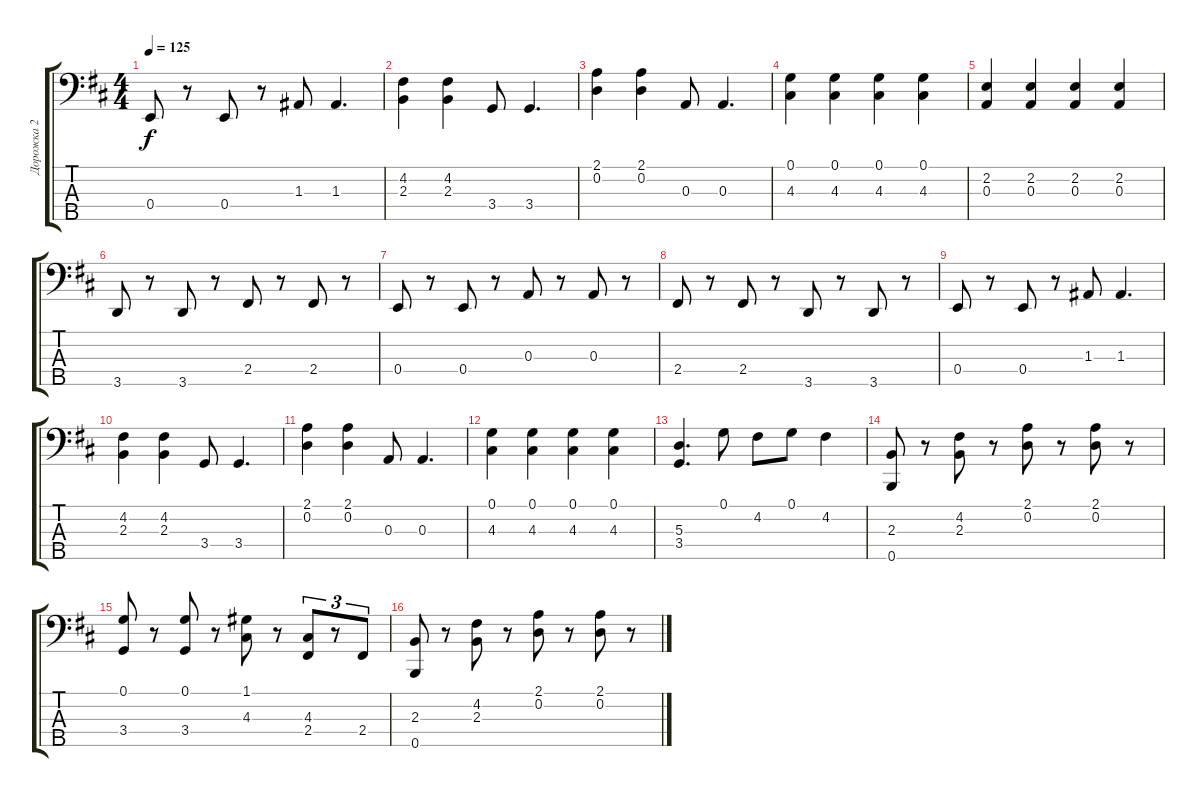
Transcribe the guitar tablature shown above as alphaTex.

\track ("Дорожка 2" "Дорожка 2") {instrument electricbassfinger}
\staff {score tabs}
\tuning (G2 D2 A1 E1 B0) {hide}
\ts (4 4)
\tempo 125
\clef f4
\ks d
0.4.8{dy f} r.8 0.4.8 r.8 1.3.8 1.3.4{d} |
(4.2 2.3).4 (4.2 2.3).4 3.4.8 3.4.4{d} |
(2.1 0.2).4 (2.1 0.2).4 0.3.8 0.3.4{d} |
(0.1 4.3).4 (0.1 4.3).4 (0.1 4.3).4 (0.1 4.3).4 |
(2.2 0.3).4 (2.2 0.3).4 (2.2 0.3).4 (2.2 0.3).4 |
3.5.8 r.8 3.5.8 r.8 2.4.8 r.8 2.4.8 r.8 |
0.4.8 r.8 0.4.8 r.8 0.3.8 r.8 0.3.8 r.8 |
2.4.8 r.8 2.4.8 r.8 3.5.8 r.8 3.5.8 r.8 |
0.4.8 r.8 0.4.8 r.8 1.3.8 1.3.4{d} |
(4.2 2.3).4 (4.2 2.3).4 3.4.8 3.4.4{d} |
(2.1 0.2).4 (2.1 0.2).4 0.3.8 0.3.4{d} |
(0.1 4.3).4 (0.1 4.3).4 (0.1 4.3).4 (0.1 4.3).4 |
(5.3 3.4).4{d} 0.1.8 4.2.8 0.1.8 4.2.4 |
(2.3 0.5).8 r.8 (4.2 2.3).8 r.8 (2.1 0.2).8 r.8 (2.1 0.2).8 r.8 |
(0.1 3.4).8 r.8 (0.1 3.4).8 r.8 (1.1 4.3).8 r.8 (4.3 2.4).8{tu (3 2)} r.8{tu (3 2)} 2.4.8{tu (3 2)} |
(2.3 0.5).8 r.8 (4.2 2.3).8 r.8 (2.1 0.2).8 r.8 (2.1 0.2).8 r.8
